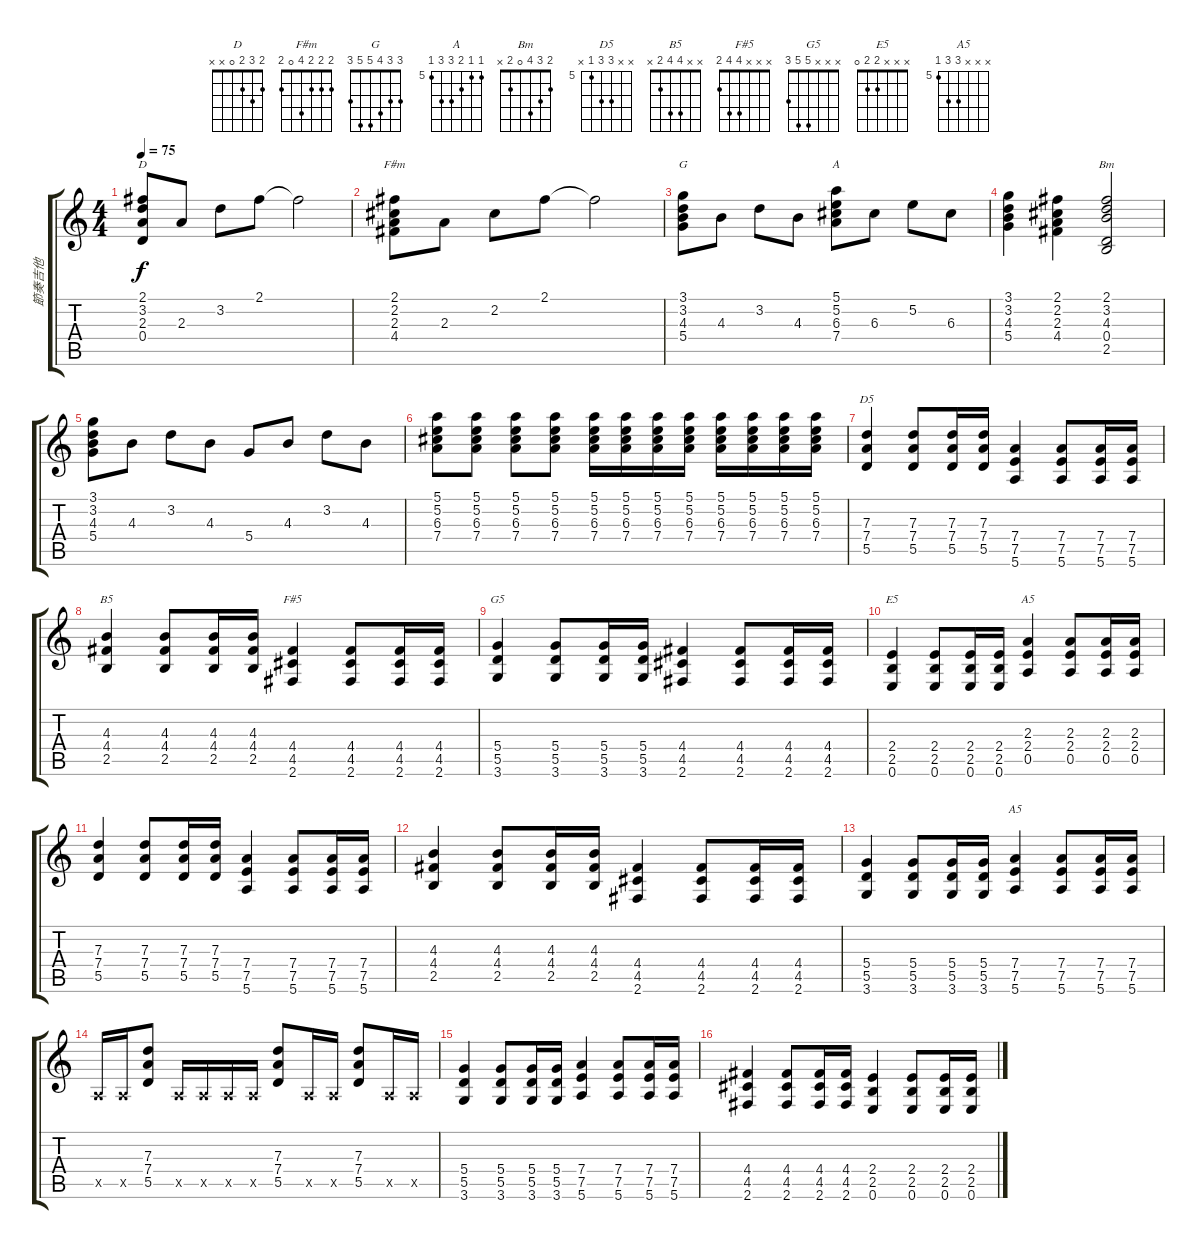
\track ("節奏吉他" "節奏吉他") {instrument electricguitarjazz}
\staff {score tabs}
\tuning (E4 B3 G3 D3 A2 E2) {hide}
\chord ("D" 2 3 2 0 x x)
\chord ("F#m" 2 2 2 4 0 2)
\chord ("G" 3 3 4 5 5 3)
\chord ("A" 5 5 6 7 7 5) {firstfret 5}
\chord ("Bm" 2 3 4 0 2 x)
\chord ("D5" x x 7 7 5 x) {firstfret 5}
\chord ("B5" x x 4 4 2 x)
\chord ("F#5" x x x 4 4 2)
\chord ("G5" x x x 5 5 3)
\chord ("E5" x x x 2 2 0)
\chord ("A5" x x 2 2 0 x)
\chord ("A5" x x x 7 7 5) {firstfret 5}
\ts (4 4)
\tempo 75
\clef g2
\ks c
(2.1 3.2 2.3 0.4).8{ch "D" dy f} 2.3.8 3.2.8 2.1.8 2.1{t}.2 |
(2.1 2.2 2.3 4.4).8{ch "F#m"} 2.3.8 2.2.8 2.1.8 2.1{t}.2 |
(3.1 3.2 4.3 5.4).8{ch "G"} 4.3.8 3.2.8 4.3.8 (5.1 5.2 6.3 7.4).8{ch "A"} 6.3.8 5.2.8 6.3.8 |
(3.1 3.2 4.3 5.4).4 (2.1 2.2 2.3 4.4).4 (2.1 3.2 4.3 0.4 2.5).2{ch "Bm"} |
(3.1 3.2 4.3 5.4).8 4.3.8 3.2.8 4.3.8 5.4.8 4.3.8 3.2.8 4.3.8 |
(5.1 5.2 6.3 7.4).8 (5.1 5.2 6.3 7.4).8 (5.1 5.2 6.3 7.4).8 (5.1 5.2 6.3 7.4).8 (5.1 5.2 6.3 7.4).16 (5.1 5.2 6.3 7.4).16 (5.1 5.2 6.3 7.4).16 (5.1 5.2 6.3 7.4).16 (5.1 5.2 6.3 7.4).16 (5.1 5.2 6.3 7.4).16 (5.1 5.2 6.3 7.4).16 (5.1 5.2 6.3 7.4).16 |
(7.3 7.4 5.5).4{ch "D5" instrument overdrivenguitar} (7.3 7.4 5.5).8 (7.3 7.4 5.5).16 (7.3 7.4 5.5).16 (7.4 7.5 5.6).4 (7.4 7.5 5.6).8 (7.4 7.5 5.6).16 (7.4 7.5 5.6).16 |
(4.3 4.4 2.5).4{ch "B5"} (4.3 4.4 2.5).8 (4.3 4.4 2.5).16 (4.3 4.4 2.5).16 (4.4 4.5 2.6).4{ch "F#5"} (4.4 4.5 2.6).8 (4.4 4.5 2.6).16 (4.4 4.5 2.6).16 |
(5.4 5.5 3.6).4{ch "G5"} (5.4 5.5 3.6).8 (5.4 5.5 3.6).16 (5.4 5.5 3.6).16 (4.4 4.5 2.6).4 (4.4 4.5 2.6).8 (4.4 4.5 2.6).16 (4.4 4.5 2.6).16 |
(2.4 2.5 0.6).4{ch "E5"} (2.4 2.5 0.6).8 (2.4 2.5 0.6).16 (2.4 2.5 0.6).16 (2.3 2.4 0.5).4{ch "A5"} (2.3 2.4 0.5).8 (2.3 2.4 0.5).16 (2.3 2.4 0.5).16 |
(7.3 7.4 5.5).4{instrument overdrivenguitar} (7.3 7.4 5.5).8 (7.3 7.4 5.5).16 (7.3 7.4 5.5).16 (7.4 7.5 5.6).4 (7.4 7.5 5.6).8 (7.4 7.5 5.6).16 (7.4 7.5 5.6).16 |
(4.3 4.4 2.5).4 (4.3 4.4 2.5).8 (4.3 4.4 2.5).16 (4.3 4.4 2.5).16 (4.4 4.5 2.6).4 (4.4 4.5 2.6).8 (4.4 4.5 2.6).16 (4.4 4.5 2.6).16 |
(5.4 5.5 3.6).4 (5.4 5.5 3.6).8 (5.4 5.5 3.6).16 (5.4 5.5 3.6).16 (7.4 7.5 5.6).4{ch "A5"} (7.4 7.5 5.6).8 (7.4 7.5 5.6).16 (7.4 7.5 5.6).16 |
0.5{x}.16 0.5{x}.16 (7.3 7.4 5.5).8 0.5{x}.16 0.5{x}.16 0.5{x}.16 0.5{x}.16 (7.3 7.4 5.5).8 0.5{x}.16 0.5{x}.16 (7.3 7.4 5.5).8 0.5{x}.16 0.5{x}.16 |
(5.4 5.5 3.6).4 (5.4 5.5 3.6).8 (5.4 5.5 3.6).16 (5.4 5.5 3.6).16 (7.4 7.5 5.6).4 (7.4 7.5 5.6).8 (7.4 7.5 5.6).16 (7.4 7.5 5.6).16 |
(4.4 4.5 2.6).4 (4.4 4.5 2.6).8 (4.4 4.5 2.6).16 (4.4 4.5 2.6).16 (2.4 2.5 0.6).4 (2.4 2.5 0.6).8 (2.4 2.5 0.6).16 (2.4 2.5 0.6).16
